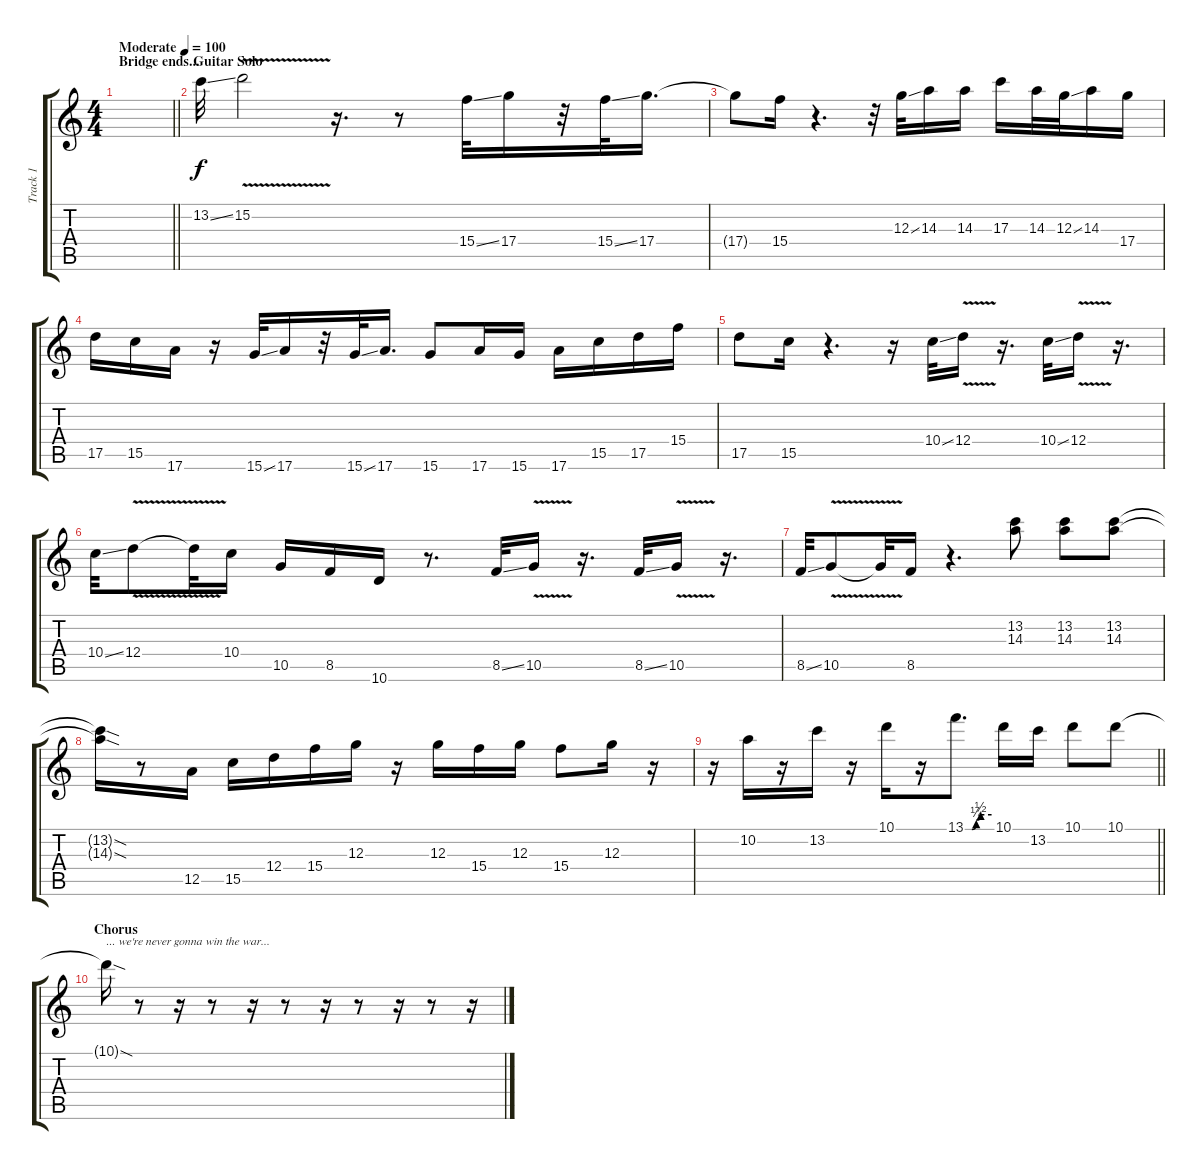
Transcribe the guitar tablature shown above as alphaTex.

\track ("Track 1" "Track 1") {instrument overdrivenguitar}
\staff {score tabs}
\tuning (E4 B3 G3 D3 A2 E2) {hide}
\ts (4 4)
\section ("" "Bridge ends...")
\tempo (100 "Moderate")
\clef g2
\barLineRight lightlight
\ks c
|
\section ("" "Guitar Solo")
13.2{ss}.32 15.2{v}.2 r.16{d} r.8 15.4{ss}.32 17.4.16 r.32 15.4{ss}.32 17.4.16{d} |
17.4{t}.8 15.4.16 r.4{d} r.32 12.3{ss}.32 14.3.16 14.3.16 17.3.16 14.3.32 12.3{ss}.32 14.3.16 17.4.16 |
17.5.16 15.5.16 17.6.16 r.16 15.6{ss}.32 17.6.16 r.32 15.6{ss}.32 17.6.16{d} 15.6.8 17.6.16 15.6.16 17.6.16 15.5.16 17.5.16 15.4.16 |
17.5.8 15.5.16 r.4{d} r.16 10.4{ss}.32 12.4{v}.16 r.16{d} 10.4{ss}.32 12.4{v}.16 r.16{d} |
10.4{ss}.32 12.4{v}.8 12.4{t}.32 10.4.16 10.5.16 8.5.16 10.6.16 r.8{d} 8.5{ss}.32 10.5{v}.16 r.16{d} 8.5{ss}.32 10.5{v}.16 r.16{d} |
8.5{ss}.32 10.5{v}.8 10.5{t}.32 8.5.16 r.4{d} (13.2 14.3).8 (13.2 14.3).8 (13.2 14.3).8 |
(13.2{sod t} 14.3{sod t}).16 r.8 12.5.16 15.5.16 12.4.16 15.4.16 12.3.16 r.16 12.3.16 15.4.16 12.3.16 15.4.8 12.3.16 r.16 |
\barLineRight lightlight
r.16 10.2.16 r.16 13.2.16 r.16 10.1.16 r.16 13.1{be (custom 0 0 15 0 25 1 35 2 60 2)}.8{d} 10.1.16 13.2.16 10.1.8 10.1.8 |
\section ("" "Chorus")
10.1{sod t}.16{txt "... we're never gonna win the war..."} r.8 r.16 r.8 r.16 r.8 r.16 r.8 r.16 r.8 r.16
